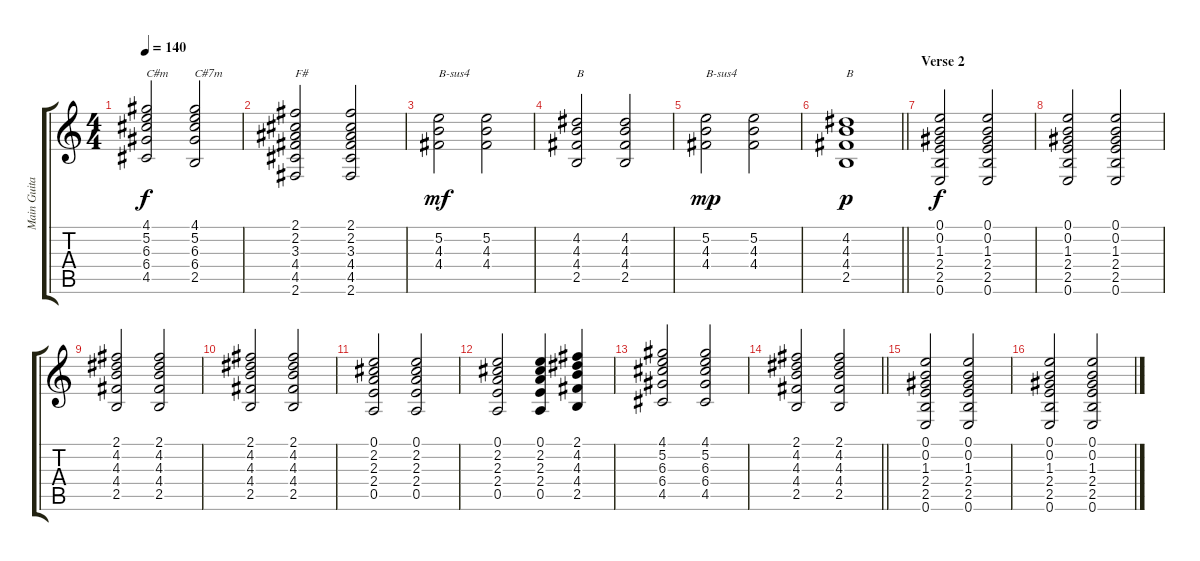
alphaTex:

\track ("Main Guitar" "Main Guita") {instrument acousticguitarsteel}
\staff {score tabs}
\tuning (E4 B3 G3 D3 A2 E2) {hide}
\ts (4 4)
\tempo 140
\clef g2
\ks c
(4.1 5.2 6.3 6.4 4.5).2{txt "C#m" dy f} (4.1 5.2 6.3 6.4 2.5).2{txt "C#7m"} |
(2.1 2.2 3.3 4.4 4.5 2.6).2{txt "F#"} (2.1 2.2 3.3 4.4 4.5 2.6).2 |
(5.2 4.3 4.4).2{txt "B-sus4" dy mf} (5.2 4.3 4.4).2 |
(4.2 4.3 4.4 2.5).2{txt "B"} (4.2 4.3 4.4 2.5).2 |
(5.2 4.3 4.4).2{txt "B-sus4" dy mp} (5.2 4.3 4.4).2 |
\barLineRight lightlight
(4.2 4.3 4.4 2.5).1{txt "B" dy p} |
\section ("" "Verse 2")
(0.1 0.2 1.3 2.4 2.5 0.6).2{dy f} (0.1 0.2 1.3 2.4 2.5 0.6).2 |
(0.1 0.2 1.3 2.4 2.5 0.6).2 (0.1 0.2 1.3 2.4 2.5 0.6).2 |
(2.1 4.2 4.3 4.4 2.5).2 (2.1 4.2 4.3 4.4 2.5).2 |
(2.1 4.2 4.3 4.4 2.5).2 (2.1 4.2 4.3 4.4 2.5).2 |
(0.1 2.2 2.3 2.4 0.5).2 (0.1 2.2 2.3 2.4 0.5).2 |
(0.1 2.2 2.3 2.4 0.5).2 (0.1 2.2 2.3 2.4 0.5).4 (2.1 4.2 4.3 4.4 2.5).4 |
(4.1 5.2 6.3 6.4 4.5).2 (4.1 5.2 6.3 6.4 4.5).2 |
\barLineRight lightlight
(2.1 4.2 4.3 4.4 2.5).2 (2.1 4.2 4.3 4.4 2.5).2 |
(0.1 0.2 1.3 2.4 2.5 0.6).2 (0.1 0.2 1.3 2.4 2.5 0.6).2 |
(0.1 0.2 1.3 2.4 2.5 0.6).2 (0.1 0.2 1.3 2.4 2.5 0.6).2
